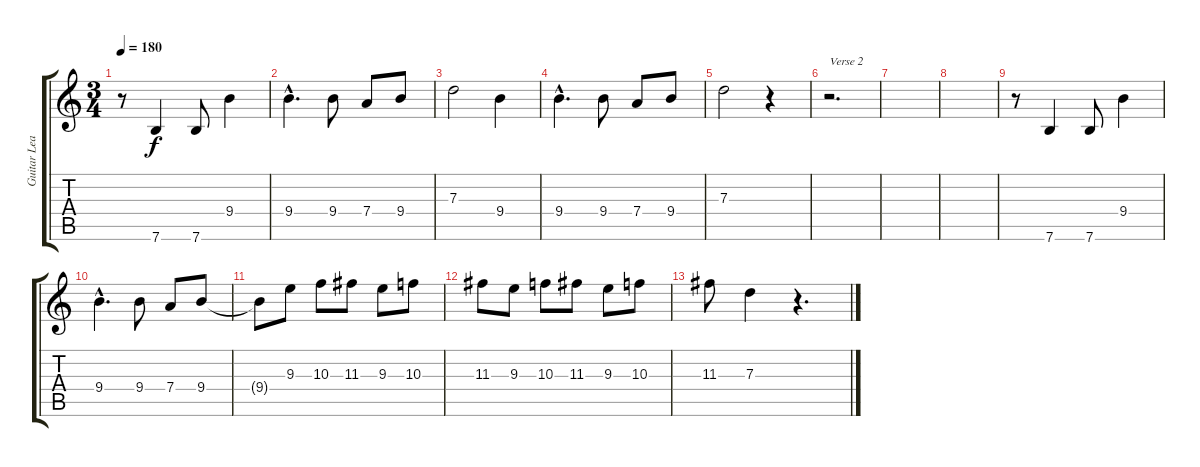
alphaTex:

\track ("Guitar Lead" "Guitar Lea") {instrument overdrivenguitar}
\staff {score tabs}
\tuning (E4 B3 G3 D3 A2 E2) {hide}
\ts (3 4)
\tempo 180
\clef g2
\ks c
r.8{dy f} 7.6.4 7.6.8 9.4.4 |
9.4{hac}.4{d} 9.4.8 7.4.8 9.4.8 |
7.3.2 9.4.4 |
9.4{hac}.4{d} 9.4.8 7.4.8 9.4.8 |
7.3.2 r.4 |
r.2{d txt "Verse 2"} |
|
|
r.8 7.6.4 7.6.8 9.4.4 |
9.4{hac}.4{d} 9.4.8 7.4.8 9.4.8 |
9.4{t}.8 9.3.8 10.3.8 11.3.8 9.3.8 10.3.8 |
11.3.8 9.3.8 10.3.8 11.3.8 9.3.8 10.3.8 |
11.3.8 7.3.4 r.4{d}
